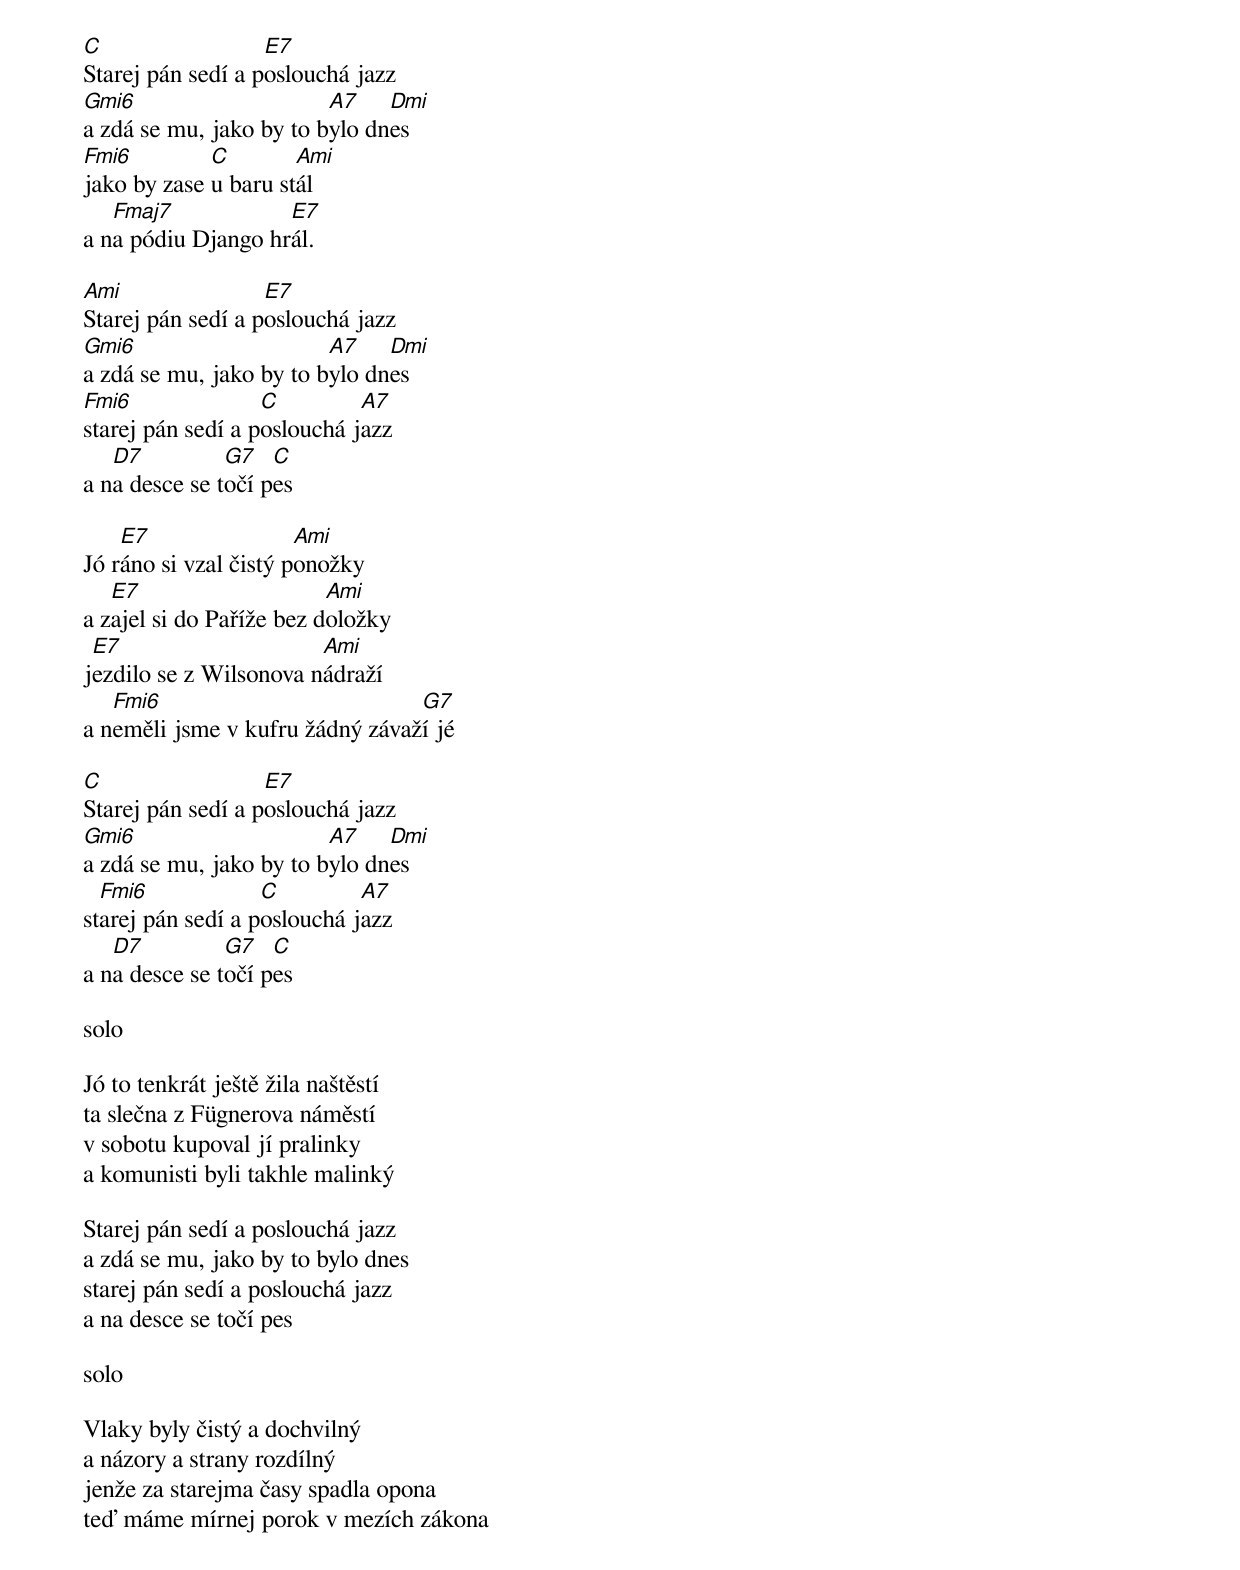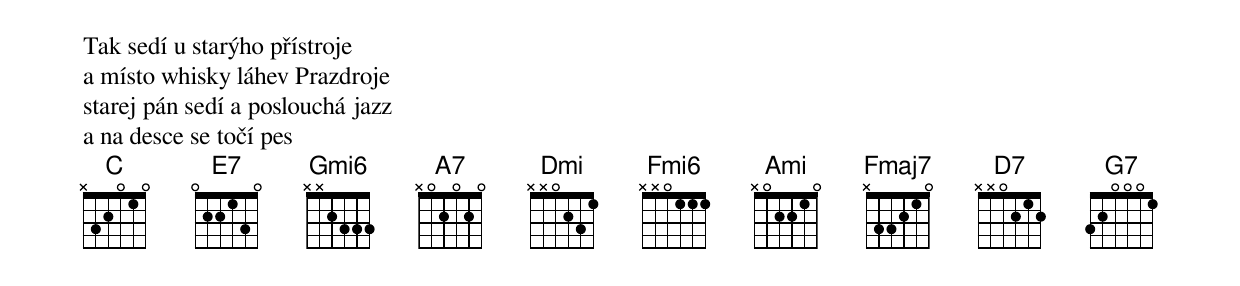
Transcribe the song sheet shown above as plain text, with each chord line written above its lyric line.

C                  E7
Starej pán sedí a poslouchá jazz
Gmi6                     A7    Dmi
a zdá se mu, jako by to bylo dnes
Fmi6         C        Ami
jako by zase u baru stál
   Fmaj7            E7
a na pódiu Django hrál.

Ami                E7
Starej pán sedí a poslouchá jazz
Gmi6                     A7    Dmi
a zdá se mu, jako by to bylo dnes
Fmi6               C         A7
starej pán sedí a poslouchá jazz
   D7          G7   C
a na desce se točí pes

    E7                 Ami
Jó ráno si vzal čistý ponožky
   E7                     Ami
a zajel si do Paříže bez doložky
 E7                     Ami
jezdilo se z Wilsonova nádraží
   Fmi6                          G7
a neměli jsme v kufru žádný závaží jé

C                  E7
Starej pán sedí a poslouchá jazz
Gmi6                     A7    Dmi
a zdá se mu, jako by to bylo dnes
  Fmi6             C         A7
starej pán sedí a poslouchá jazz
   D7          G7   C
a na desce se točí pes

solo

Jó to tenkrát ještě žila naštěstí
ta slečna z Fügnerova náměstí
v sobotu kupoval jí pralinky
a komunisti byli takhle malinký

Starej pán sedí a poslouchá jazz
a zdá se mu, jako by to bylo dnes
starej pán sedí a poslouchá jazz
a na desce se točí pes

solo

Vlaky byly čistý a dochvilný
a názory a strany rozdílný
jenže za starejma časy spadla opona
teď máme mírnej porok v mezích zákona

Tak sedí u starýho přístroje
a místo whisky láhev Prazdroje
starej pán sedí a poslouchá jazz
a na desce se točí pes
